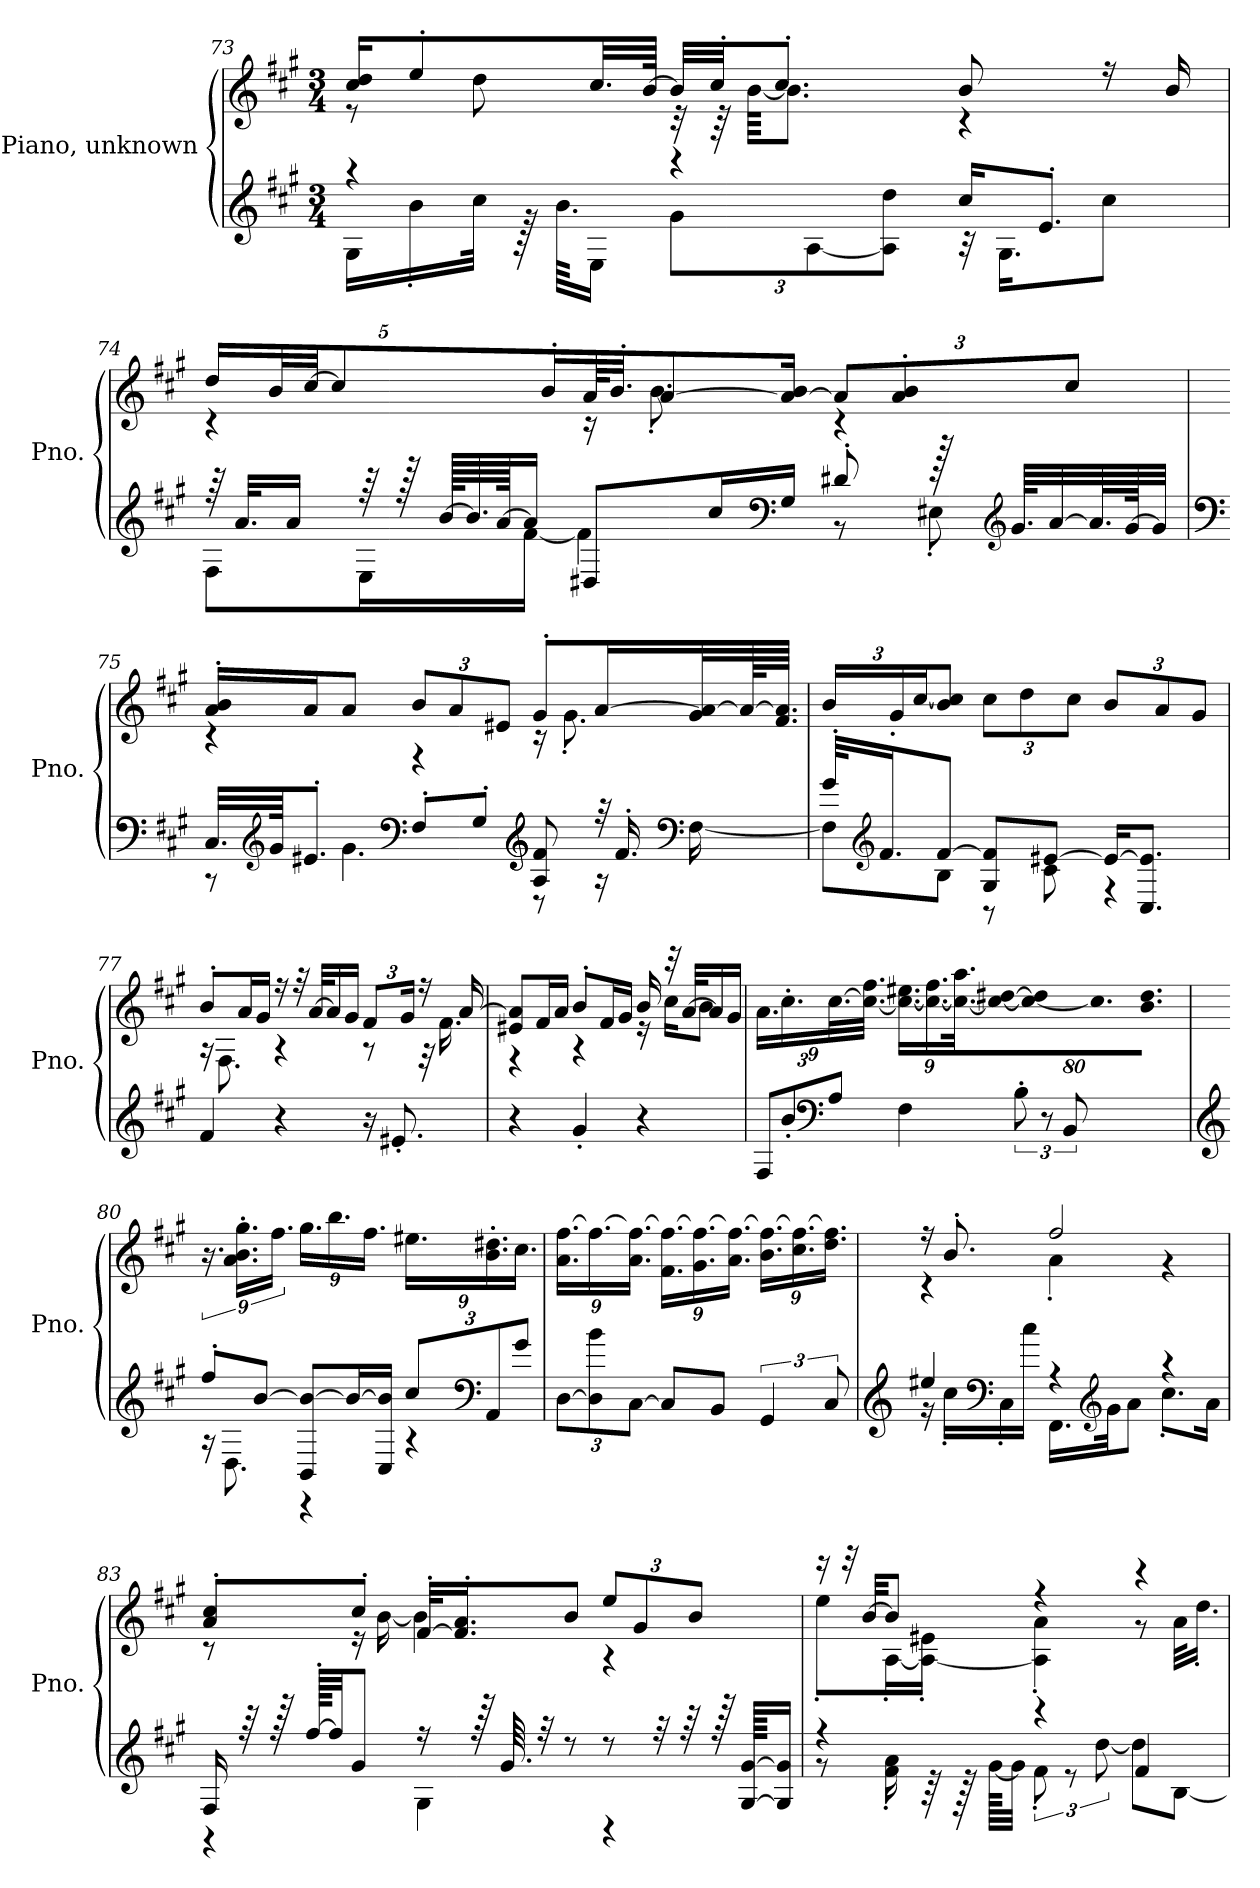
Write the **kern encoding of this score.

**kern	**kern
*part1	*part1
*staff2	*staff1
*I"Piano, unknown	*
*I'Pno.	*
!!LO:LB:g=z
*clefG2	*clefG2
*k[f#c#g#]	*k[f#c#g#]
*M3/4	*M3/4
=73	=73
*^	*^
4r	16G#\LL	16cc#/ 16dd/KL	8r
.	16b'\	8ee'/	.
.	32cc#\JJk	.	8dd\
.	128r	.	.
.	64.b\KKLL	.	.
.	16E\JJ	32.cc#/LL	.
.	.	[64b/JJJk	.
*	*Xbrackettup	*	*
4r	12g#\L	32b/LLL]	32r
.	.	32cc#'/JJ	64r
.	.	.	[64b\KKKL
.	.	8.cc#'/J	8.b\J]
.	[12A\	.	.
.	12A\] 12dd\J	.	.
16cc#/KL	32r	8b/	4r
.	16.G#\KL	.	.
8.e'/J	.	.	.
.	8cc#\J	16r	.
.	.	16b/	.
!!LO:LB:g=z	!!
=74	=74	=74	=74
*	*	*Xbrackettup	*
64r	8F#\L	20dd/LL	4r
32.a/KLL	.	.	.
.	.	40b/L	.
16a/JJ	.	.	.
.	.	[40cc#/JJ	.
.	.	10cc#/]	.
64r	16E\L	.	.
128r	.	.	.
[128b/KLLLL	.	.	.
64.b/]	.	.	.
[128a/JJK	.	.	.
16a/JJ]	[16f#\JJ	.	.
.	.	20b'/L	.
8D#X/L	4f#\]	64a/KL	16r
.	.	32.b'/JJ	.
.	.	[8a/	8.b'\
16cc#/L	.	.	.
*clefF4	*	*	*
16G#/JJ	.	16a/_ 16b/Jk	.
8d#X'/	8r	12a/L]	4r
.	.	12a/' 12b/'	.
128r	8E#X'\	.	.
*clefG2	*	*	*
64.g#/KLLL	.	.	.
[32a/	.	.	.
.	.	12cc#/J	.
64.a/L]	.	.	.
[128g#/JK	.	.	.
32g#/JJJ]	.	.	.
!!LO:PB:g=z	!!
=75	=75	=75	=75
*clefF4	*	*	*
32.C#/LLL	8r	16a/' 16b/'LL	4r
*clefG2	*	*	*
64g#/JJK	.	.	.
8.e#X'/J	.	16a/J	.
.	4.g#\	8a/J	.
*clefF4	*	*	*
8F#'/L	.	12b/L	4r
.	.	12a/	.
8G#'/J	.	.	.
.	.	12e#X/J	.
*clefG2	*	*	*
8A/ 8f#/	8r	8g#'/L	16r
.	.	.	8.g#'\
32r	16r	[16a/L	.
16.f#'/	.	.	.
*clefF4	*	*	*
.	[16F#\	32g#/ 32a/_L	.
.	.	128a/KL_	.
.	.	64.f#/ 64.a/]JJJJ	.
*	*	*v	*v
=76	=76	=76
32g#'/KLL	8F#\L]	24b/LL
*clefG2	*	*
16.f#'/J	.	.
.	.	24g#/
.	.	[24cc#/J
[8f#/J	8B\J	8b/ 8cc#/]J
8G#/ 8f#/]L	8r	12cc#\L
.	.	12dd\
[8e#X/J	8c#\	.
.	.	12cc#\J
16e#/KL_	4r	12b/L
8.C#/ 8.e#/]J	.	.
.	.	12a/
.	.	12g#/J
*v	*v	*
!!LO:LB:g=z
=77	=77
*	*^
4f#/	8b'/L	16r
.	.	8.F#\
.	16a/L	.
.	16g#/JJ	.
4r	16r	4r
.	32r	.
.	[32a/KLL	.
.	16a/]	.
.	16g#/JJ	.
16r	12f#/L	8r
8.e#X'/	.	.
.	24g#/Jk	.
.	16r	32r
.	.	16.f#\
.	[16a/	.
=78	=78	=78
4r	8e#X/ 8a/]L	4r
.	16f#/L	.
.	16a/JJ	.
4g#'/	8b'/L	4r
.	16f#/L	.
.	16g#/JJ	.
4r	16b/	16r
.	32r	16cc#\KL
.	[32a/KLL	.
.	16a/]	8b\J
.	16g#/JJ	.
*	*v	*v
!!LO:LB:g=z
=79	=79
12F#/L	18.a\LL
12b'/	18.cc#'\
*clefF4	*
12A/J	[36.cc#\L
.	36.cc#\_ 36.ff#\JJJ
4F#\	18.cc#\_ 18.ee#X\LL
.	18.cc#\_ 18.ff#\
.	36.cc#\_ 36.aa\JK
!	!LO:N:vis=8
.	640%71cc#\_ [640%71dd#X\
*brackettup	*
12B'\	.
!	!LO:N:vis=64
.	640%9cc#\_ 640%9dd#\]KKL
12r	18.cc#\]
12BB/	18.b\ 18.dd#\JJ
=80	=80
*clefG2	*
*^	*
*	*	*brackettup
8ff#'/L	16r	18.r
.	8.D\	.
.	.	18.a\' 18.b\' 18.gg#\'LL
[8b/J	.	.
.	.	18.ff#\JJ
8BB/ 8b/_L	4r	18.gg#\LL
.	.	18.bb\
16b/L_	.	.
.	.	18.ff#\JJ
16C#/ 16b/]JJ	.	.
*Xbrackettup	*	*
12cc#/L	4r	18.ee#X\LL
*clefF4	*	*
12AA/	.	18.b\' 18.dd#X\'
12g#/J	.	18.cc#\JJ
*v	*v	*
!!LO:LB:g=z
=81	=81
*	*Xbrackettup
[12D\L	18.a\ [18.ff#\LL
12D\] 12b\	18.ff#\_
[12C#\J	18.a\ 18.ff#\_JJ
8C#/L]	18.f#\ 18.ff#\_LL
.	18.g#\ 18.ff#\_
8BB/J	.
.	18.a\ 18.ff#\_JJ
*brackettup	*
6GG#/	18.b\ 18.ff#\_LL
.	18.cc#\ 18.ff#\_
12C#/	18.dd\ 18.ff#\]JJ
=82	=82
*clefG2	*
*^	*^
4ee#X/	16r	16r	4r
.	16cc#'\LL	8.b'/	.
*clefF4	*	*	*
.	16C#'\	.	.
.	16cc#\JJ	.	.
4r	16.FF#\LL	2ff#/	4a'\
*clefG2	*	*	*
.	32g#\JK	.	.
.	8a\J	.	.
4r	8.cc#'\L	.	4r
.	16a\Jk	.	.
!!LO:LB:g=z	!!
=83	=83	=83	=83
16F#/	4r	8a/' 8cc#/'L	8r
64r	.	.	.
128r	.	.	.
[128ff#'/KKLLL	.	.	.
32ff#/JJ]	.	.	.
8g#/J	.	8cc#'/J	16r
.	.	.	[16b\
16r	4G#\	[32f#'/KLL	4b\]
.	.	16.f#/]' 16.a/'J	.
128r	.	.	.
64.g#/	.	.	.
32r	.	.	.
8r	.	8b/J	.
8r	4r	12ee/L	4r
.	.	12g#/	.
32r	.	.	.
64r	.	.	.
.	.	12b/J	.
128r	.	.	.
[128G#/ [128g#/KKKLL	.	.	.
16G#/] 16g#/]JJ	.	.	.
=84	=84	=84	=84
4r	8r	16r	8ee'\L
.	.	32r	.
.	.	[32b/KKL	.
.	16f#\' 16a\'	8b/J]	[16A'\L
.	64r	.	16A\_' 16e#X\'JJ
.	128r	.	.
.	[128g#\KKLLL	.	.
.	32g#\JJJ]	.	.
4r	12f#'\	4r	4A\]' 4a\'
.	12r	.	.
.	[12dd\	.	.
4f#/	8dd\L]	4r	8r
.	[8B\J	.	32a\KLL
.	.	.	16.dd'\JJ
*v	*v	*	*
*	*v	*v
=	=
*-	*-
